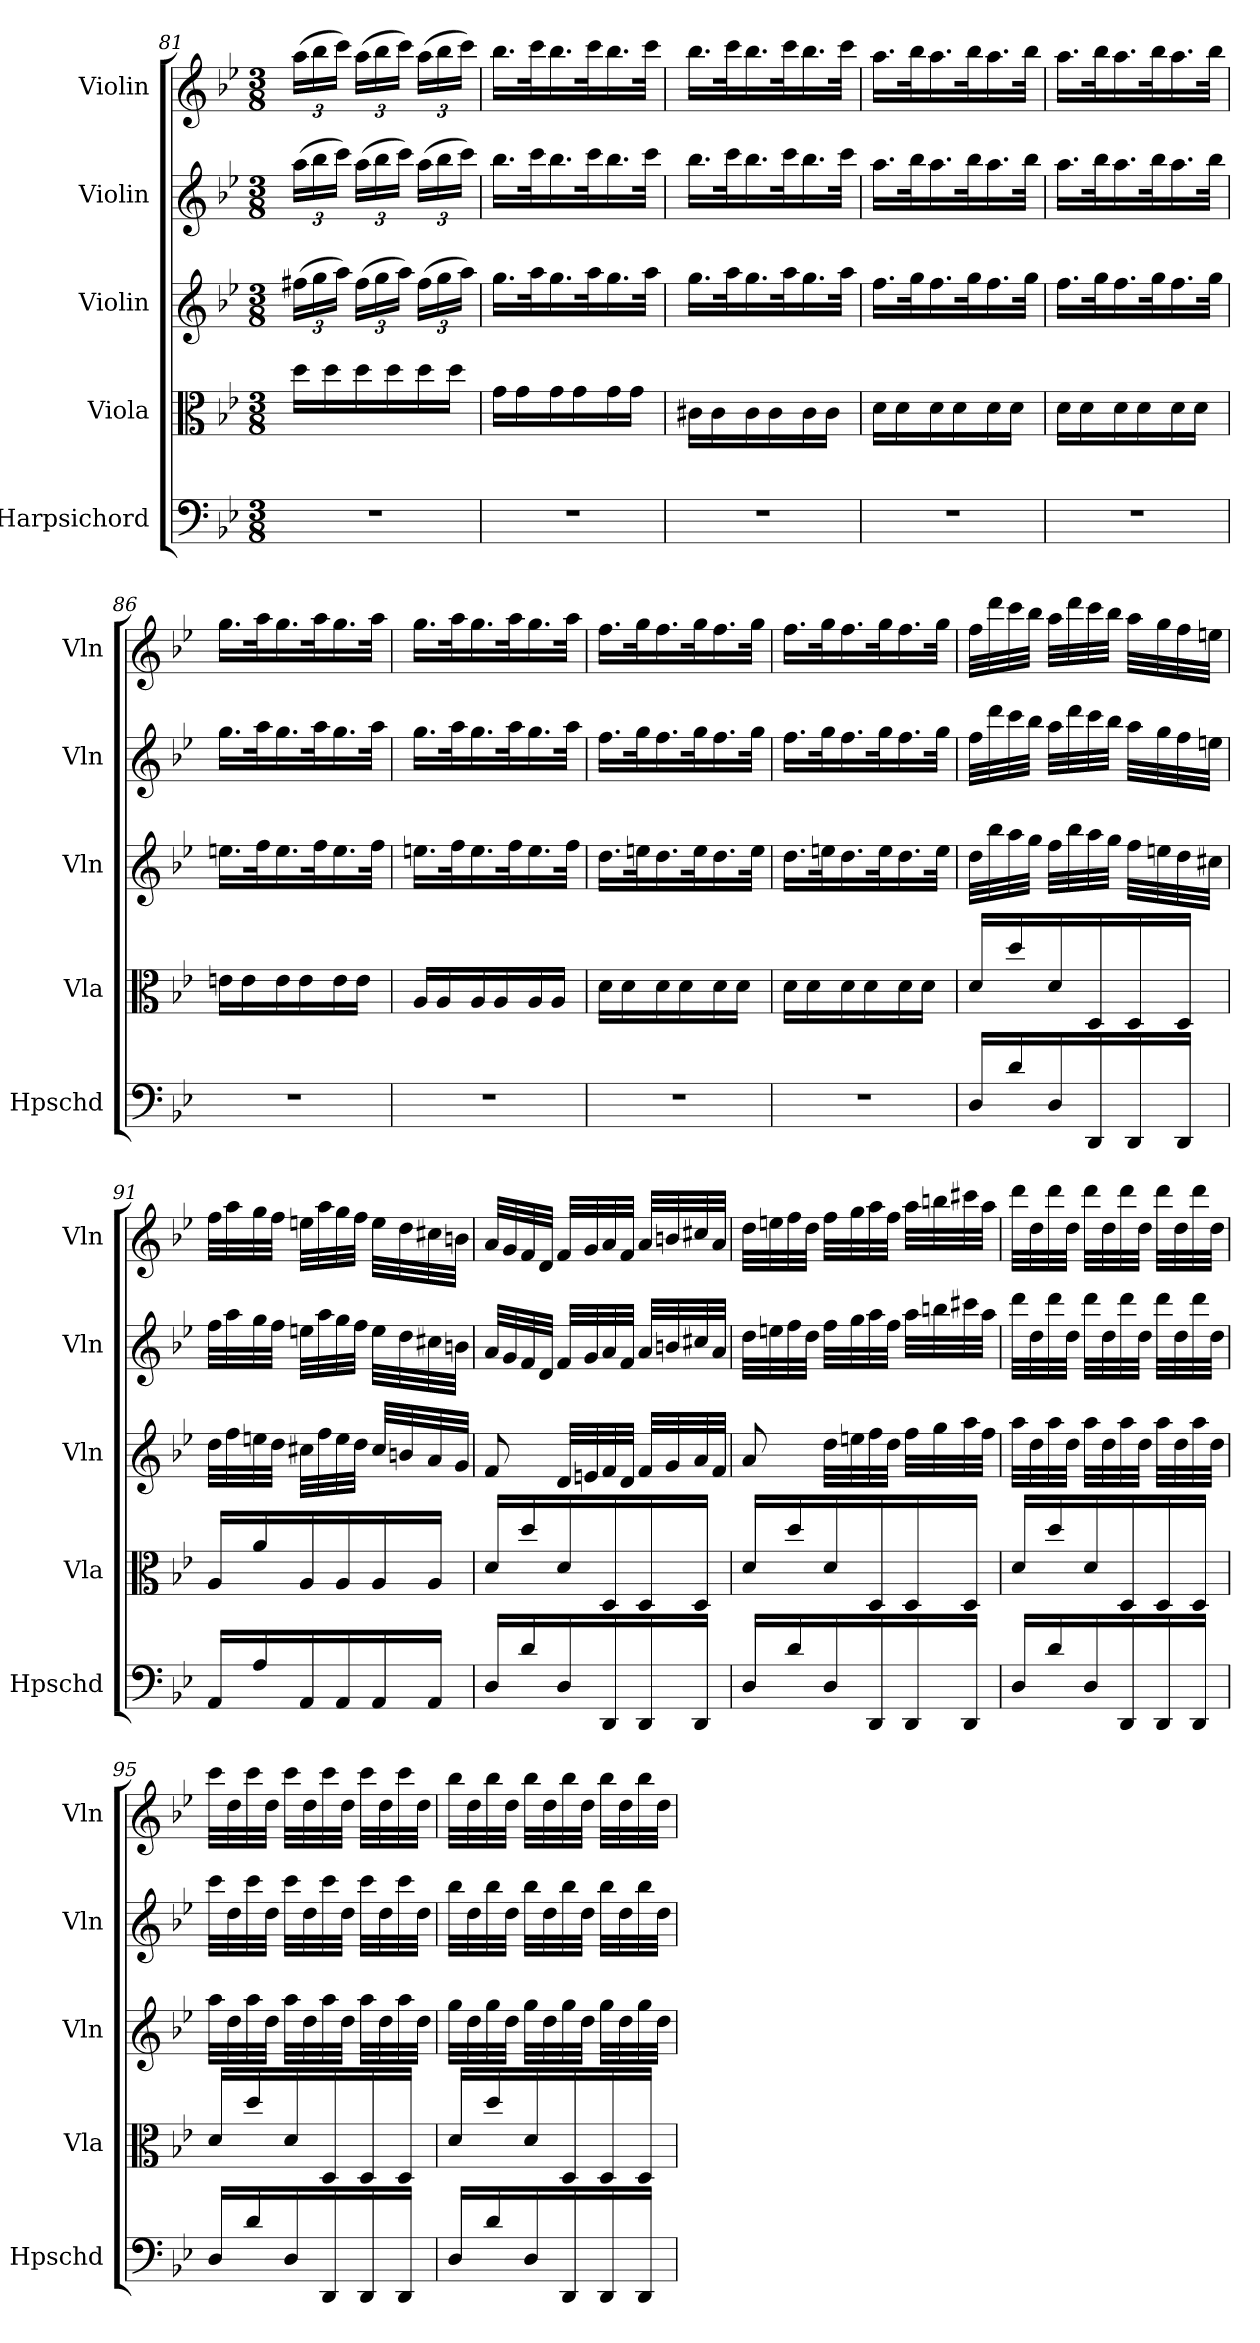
**kern	**kern	**kern	**kern	**kern
*part5	*part4	*part3	*part2	*part1
*staff5	*staff4	*staff3	*staff2	*staff1
*I"Harpsichord	*I"Viola	*I"Violin	*I"Violin	*I"Violin
*I'Hpschd	*I'Vla	*I'Vln	*I'Vln	*I'Vln
*clefF4	*clefC3	*clefG2	*clefG2	*clefG2
*k[b-e-]	*k[b-e-]	*k[b-e-]	*k[b-e-]	*k[b-e-]
*g:	*g:	*g:	*g:	*g:
*M3/8	*M3/8	*M3/8	*M3/8	*M3/8
=81	=81	=81	=81	=81
4.r	16dd\LL	(24ff#X\LL	(24aa\LL	(24aa\LL
.	.	24gg\	24bb-\	24bb-\
.	16dd\	.	.	.
.	.	24aa\JJ)	24ccc\JJ)	24ccc\JJ)
.	16dd\	(24ff#\LL	(24aa\LL	(24aa\LL
.	.	24gg\	24bb-\	24bb-\
.	16dd\	.	.	.
.	.	24aa\JJ)	24ccc\JJ)	24ccc\JJ)
.	16dd\	(24ff#\LL	(24aa\LL	(24aa\LL
.	.	24gg\	24bb-\	24bb-\
.	16dd\JJ	.	.	.
.	.	24aa\JJ)	24ccc\JJ)	24ccc\JJ)
=82	=82	=82	=82	=82
4.r	16g\LL	16.gg\LL	16.bb-\LL	16.bb-\LL
.	16g\	.	.	.
.	.	32aa\K	32ccc\K	32ccc\K
.	16g\	16.gg\	16.bb-\	16.bb-\
.	16g\	.	.	.
.	.	32aa\K	32ccc\K	32ccc\K
.	16g\	16.gg\	16.bb-\	16.bb-\
.	16g\JJ	.	.	.
.	.	32aa\JJk	32ccc\JJk	32ccc\JJk
=83	=83	=83	=83	=83
4.r	16c#X\LL	16.gg\LL	16.bb-\LL	16.bb-\LL
.	16c#\	.	.	.
.	.	32aa\K	32ccc\K	32ccc\K
.	16c#\	16.gg\	16.bb-\	16.bb-\
.	16c#\	.	.	.
.	.	32aa\K	32ccc\K	32ccc\K
.	16c#\	16.gg\	16.bb-\	16.bb-\
.	16c#\JJ	.	.	.
.	.	32aa\JJk	32ccc\JJk	32ccc\JJk
=84	=84	=84	=84	=84
4.r	16d\LL	16.ff\LL	16.aa\LL	16.aa\LL
.	16d\	.	.	.
.	.	32gg\K	32bb-\K	32bb-\K
.	16d\	16.ff\	16.aa\	16.aa\
.	16d\	.	.	.
.	.	32gg\K	32bb-\K	32bb-\K
.	16d\	16.ff\	16.aa\	16.aa\
.	16d\JJ	.	.	.
.	.	32gg\JJk	32bb-\JJk	32bb-\JJk
=85	=85	=85	=85	=85
4.r	16d\LL	16.ff\LL	16.aa\LL	16.aa\LL
.	16d\	.	.	.
.	.	32gg\K	32bb-\K	32bb-\K
.	16d\	16.ff\	16.aa\	16.aa\
.	16d\	.	.	.
.	.	32gg\K	32bb-\K	32bb-\K
.	16d\	16.ff\	16.aa\	16.aa\
.	16d\JJ	.	.	.
.	.	32gg\JJk	32bb-\JJk	32bb-\JJk
=86	=86	=86	=86	=86
4.r	16en\LL	16.een\LL	16.gg\LL	16.gg\LL
.	16e\	.	.	.
.	.	32ff\K	32aa\K	32aa\K
.	16e\	16.ee\	16.gg\	16.gg\
.	16e\	.	.	.
.	.	32ff\K	32aa\K	32aa\K
.	16e\	16.ee\	16.gg\	16.gg\
.	16e\JJ	.	.	.
.	.	32ff\JJk	32aa\JJk	32aa\JJk
=87	=87	=87	=87	=87
4.r	16A/LL	16.een\LL	16.gg\LL	16.gg\LL
.	16A/	.	.	.
.	.	32ff\K	32aa\K	32aa\K
.	16A/	16.ee\	16.gg\	16.gg\
.	16A/	.	.	.
.	.	32ff\K	32aa\K	32aa\K
.	16A/	16.ee\	16.gg\	16.gg\
.	16A/JJ	.	.	.
.	.	32ff\JJk	32aa\JJk	32aa\JJk
=88	=88	=88	=88	=88
4.r	16d\LL	16.dd\LL	16.ff\LL	16.ff\LL
.	16d\	.	.	.
.	.	32een\K	32gg\K	32gg\K
.	16d\	16.dd\	16.ff\	16.ff\
.	16d\	.	.	.
.	.	32ee\K	32gg\K	32gg\K
.	16d\	16.dd\	16.ff\	16.ff\
.	16d\JJ	.	.	.
.	.	32ee\JJk	32gg\JJk	32gg\JJk
=89	=89	=89	=89	=89
4.r	16d\LL	16.dd\LL	16.ff\LL	16.ff\LL
.	16d\	.	.	.
.	.	32een\K	32gg\K	32gg\K
.	16d\	16.dd\	16.ff\	16.ff\
.	16d\	.	.	.
.	.	32ee\K	32gg\K	32gg\K
.	16d\	16.dd\	16.ff\	16.ff\
.	16d\JJ	.	.	.
.	.	32ee\JJk	32gg\JJk	32gg\JJk
=90	=90	=90	=90	=90
16D/LL	16d/LL	32dd\LLL	32ff\LLL	32ff\LLL
.	.	32bb-\	32ddd\	32ddd\
16d/	16dd/	32aa\	32ccc\	32ccc\
.	.	32gg\JJJ	32bb-\JJJ	32bb-\JJJ
16D/	16d/	32ff\LLL	32aa\LLL	32aa\LLL
.	.	32bb-\	32ddd\	32ddd\
16DD/	16D/	32aa\	32ccc\	32ccc\
.	.	32gg\JJJ	32bb-\JJJ	32bb-\JJJ
16DD/	16D/	32ff\LLL	32aa\LLL	32aa\LLL
.	.	32een\	32gg\	32gg\
16DD/JJ	16D/JJ	32dd\	32ff\	32ff\
.	.	32cc#X\JJJ	32een\JJJ	32een\JJJ
=91	=91	=91	=91	=91
16AA/LL	16A/LL	32dd\LLL	32ff\LLL	32ff\LLL
.	.	32ff\	32aa\	32aa\
16A/	16a/	32een\	32gg\	32gg\
.	.	32dd\JJJ	32ff\JJJ	32ff\JJJ
16AA/	16A/	32cc#X\LLL	32een\LLL	32een\LLL
.	.	32ff\	32aa\	32aa\
16AA/	16A/	32ee\	32gg\	32gg\
.	.	32dd\JJJ	32ff\JJJ	32ff\JJJ
16AA/	16A/	32cc#/LLL	32ee\LLL	32ee\LLL
.	.	32bn/	32dd\	32dd\
16AA/JJ	16A/JJ	32a/	32cc#X\	32cc#X\
.	.	32g/JJJ	32bn\JJJ	32bn\JJJ
=92	=92	=92	=92	=92
16D/LL	16d/LL	8f/	32a/LLL	32a/LLL
.	.	.	32g/	32g/
16d/	16dd/	.	32f/	32f/
.	.	.	32d/JJJ	32d/JJJ
16D/	16d/	32d/LLL	32f/LLL	32f/LLL
.	.	32en/	32g/	32g/
16DD/	16D/	32f/	32a/	32a/
.	.	32d/JJJ	32f/JJJ	32f/JJJ
16DD/	16D/	32f/LLL	32a/LLL	32a/LLL
.	.	32g/	32bn/	32bn/
16DD/JJ	16D/JJ	32a/	32cc#X/	32cc#X/
.	.	32f/JJJ	32a/JJJ	32a/JJJ
=93	=93	=93	=93	=93
16D/LL	16d/LL	8a/	32dd\LLL	32dd\LLL
.	.	.	32een\	32een\
16d/	16dd/	.	32ff\	32ff\
.	.	.	32dd\JJJ	32dd\JJJ
16D/	16d/	32dd\LLL	32ff\LLL	32ff\LLL
.	.	32een\	32gg\	32gg\
16DD/	16D/	32ff\	32aa\	32aa\
.	.	32dd\JJJ	32ff\JJJ	32ff\JJJ
16DD/	16D/	32ff\LLL	32aa\LLL	32aa\LLL
.	.	32gg\	32bbn\	32bbn\
16DD/JJ	16D/JJ	32aa\	32ccc#X\	32ccc#X\
.	.	32ff\JJJ	32aa\JJJ	32aa\JJJ
=94	=94	=94	=94	=94
16D/LL	16d/LL	32aa\LLL	32ddd\LLL	32ddd\LLL
.	.	32dd\	32dd\	32dd\
16d/	16dd/	32aa\	32ddd\	32ddd\
.	.	32dd\JJJ	32dd\JJJ	32dd\JJJ
16D/	16d/	32aa\LLL	32ddd\LLL	32ddd\LLL
.	.	32dd\	32dd\	32dd\
16DD/	16D/	32aa\	32ddd\	32ddd\
.	.	32dd\JJJ	32dd\JJJ	32dd\JJJ
16DD/	16D/	32aa\LLL	32ddd\LLL	32ddd\LLL
.	.	32dd\	32dd\	32dd\
16DD/JJ	16D/JJ	32aa\	32ddd\	32ddd\
.	.	32dd\JJJ	32dd\JJJ	32dd\JJJ
=95	=95	=95	=95	=95
16D/LL	16d/LL	32aa\LLL	32ccc\LLL	32ccc\LLL
.	.	32dd\	32dd\	32dd\
16d/	16dd/	32aa\	32ccc\	32ccc\
.	.	32dd\JJJ	32dd\JJJ	32dd\JJJ
16D/	16d/	32aa\LLL	32ccc\LLL	32ccc\LLL
.	.	32dd\	32dd\	32dd\
16DD/	16D/	32aa\	32ccc\	32ccc\
.	.	32dd\JJJ	32dd\JJJ	32dd\JJJ
16DD/	16D/	32aa\LLL	32ccc\LLL	32ccc\LLL
.	.	32dd\	32dd\	32dd\
16DD/JJ	16D/JJ	32aa\	32ccc\	32ccc\
.	.	32dd\JJJ	32dd\JJJ	32dd\JJJ
=96	=96	=96	=96	=96
16D/LL	16d/LL	32gg\LLL	32bb-\LLL	32bb-\LLL
.	.	32dd\	32dd\	32dd\
16d/	16dd/	32gg\	32bb-\	32bb-\
.	.	32dd\JJJ	32dd\JJJ	32dd\JJJ
16D/	16d/	32gg\LLL	32bb-\LLL	32bb-\LLL
.	.	32dd\	32dd\	32dd\
16DD/	16D/	32gg\	32bb-\	32bb-\
.	.	32dd\JJJ	32dd\JJJ	32dd\JJJ
16DD/	16D/	32gg\LLL	32bb-\LLL	32bb-\LLL
.	.	32dd\	32dd\	32dd\
16DD/JJ	16D/JJ	32gg\	32bb-\	32bb-\
.	.	32dd\JJJ	32dd\JJJ	32dd\JJJ
=	=	=	=	=
*-	*-	*-	*-	*-
